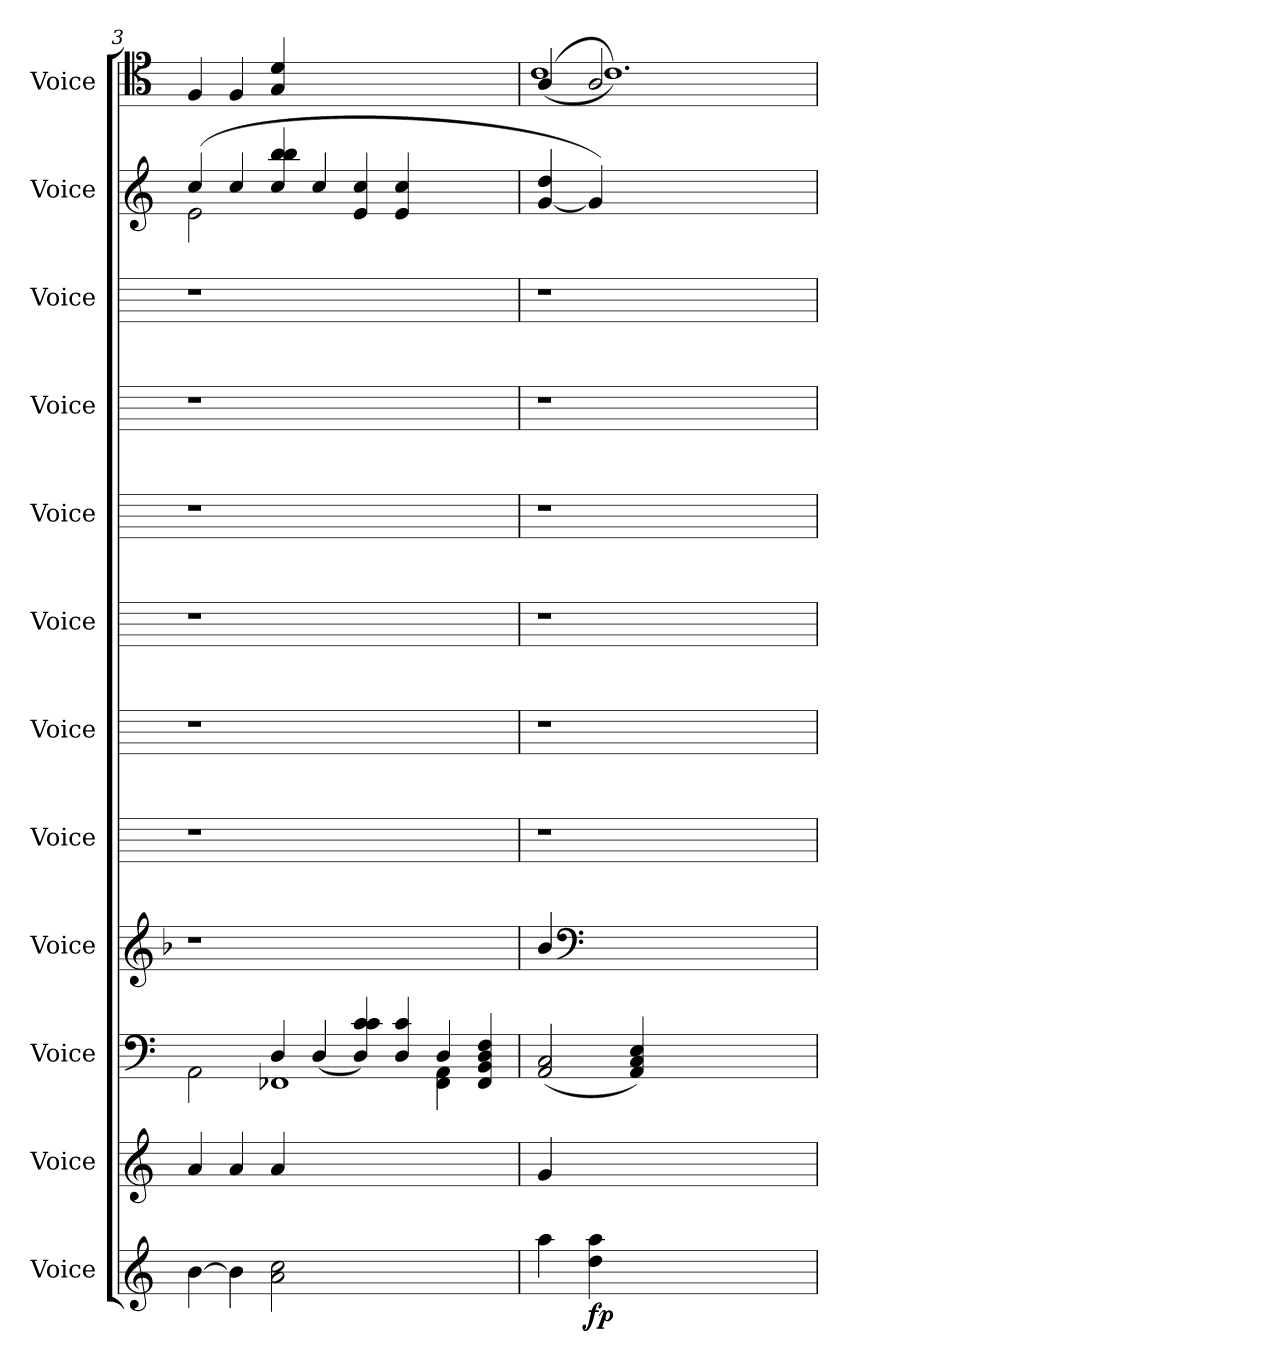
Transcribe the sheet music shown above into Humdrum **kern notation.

**kern	**dynam	**kern	**kern	**kern	**kern	**kern	**kern	**kern	**kern	**kern	**kern	**kern
*part12	*part12	*part11	*part10	*part9	*part8	*part7	*part6	*part5	*part4	*part3	*part2	*part1
*staff12	*staff12	*staff11	*staff10	*staff9	*staff8	*staff7	*staff6	*staff5	*staff4	*staff3	*staff2	*staff1
*I"Voice	*	*I"Voice	*I"Voice	*I"Voice	*I"Voice	*I"Voice	*I"Voice	*I"Voice	*I"Voice	*I"Voice	*I"Voice	*I"Voice
*I'Voice	*	*I'Voice	*I'Voice	*I'Voice	*I'Voice	*I'Voice	*I'Voice	*I'Voice	*I'Voice	*I'Voice	*I'Voice	*I'Voice
*	*	*	*clefF4	*	*	*	*	*	*	*	*	*clefC4
*	*	*	*	*k[b-]	*	*	*	*	*	*	*	*
=3	=3	=3	=3	=3	=3	=3	=3	=3	=3	=3	=3	=3
*	*	*	*^	*	*	*	*	*	*	*	*^	*
[>4b\	.	4a/	2AA\	2ryy	1r	1r	1r	1r	1r	1r	1r	(4cc/	(>2e\	4F/
4b\]	.	4a/	.	.	.	.	.	.	.	.	.	4cc/	.	4F/
2a\ 2cc\	.	4a/	1FF-X	4D/	.	.	.	.	.	.	.	4cc/ 4bb/ 4bb/	2ryy	4G/ 4d/
.	.	1ryy	.	(>4D/	.	.	.	.	.	.	.	4cc/	.	1ryy
1ryy	.	.	.	4D/ 4c/ 4c/)	1ryy	1ryy	1ryy	1ryy	1ryy	1ryy	1ryy	4e/ 4cc/	1ryy	.
.	.	.	.	4D/ 4c/	.	.	.	.	.	.	.	4e/ 4cc/	.	.
.	.	.	4FF-\ 4AA\	4D`</	.	.	.	.	.	.	.	2ryy	.	.
.	.	4ryy	4ryy	4FF-/ 4BB/ 4D/ 4F/	.	.	.	.	.	.	.	.	.	4ryy
*	*	*	*v	*v	*	*	*	*	*	*	*	*v	*v	*
=4	=4	=4	=4	=4	=4	=4	=4	=4	=4	=4	=4	=4
*	*	*	*	*	*	*	*	*	*	*	*	*^
*	*	*	*	*	*	*	*	*	*	*	*	*	*^
4aa\	.	4g/	(>2AA/ 2C/	4b-/	1r	1r	1r	1r	1r	1r	[<4g/ 4dd/	(<(>4A/	1c	4ryy
*	*	*	*	*clefF4	*	*	*	*	*	*	*	*	*	*
!	!LO:DY:b	!	!	!	!	!	!	!	!	!	!	!	!	!
4dd\ 4aa\	fp	1.ryy	.	1.ryy	.	.	.	.	.	.	4g/])	2A/	.	1.c))
1ryy	.	.	4AA/ 4C/ 4E/)	.	.	.	.	.	.	.	1ryy	.	.	.
.	.	.	1ryy	.	.	.	.	.	.	.	.	1ryy	.	.
.	.	.	.	.	2.ryy	2.ryy	2.ryy	2.ryy	2.ryy	2.ryy	.	.	2.ryy	.
4ryy	.	.	.	.	.	.	.	.	.	.	4ryy	.	.	.
*	*	*	*	*	*	*	*	*	*	*	*	*v	*v	*v
=	=	=	=	=	=	=	=	=	=	=	=	=
*-	*-	*-	*-	*-	*-	*-	*-	*-	*-	*-	*-	*-
